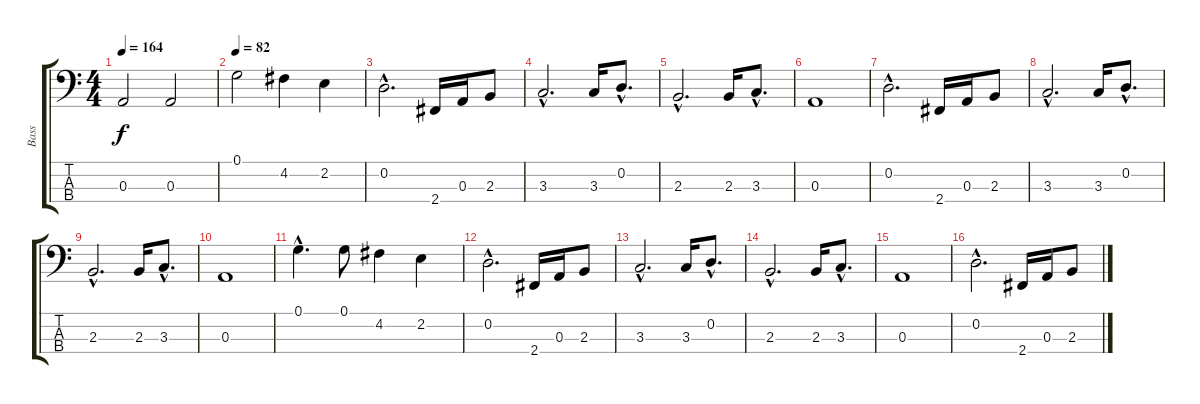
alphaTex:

\track ("Bass" "Bass") {instrument fretlessbass}
\staff {score tabs}
\tuning (G2 D2 A1 E1) {hide}
\ts (4 4)
\tempo 164
\clef f4
\ks c
0.3.2{dy f} 0.3.2 |
\tempo 82
0.1.2 4.2.4 2.2.4 |
0.2{hac}.2{d} 2.4.16 0.3.16 2.3.8 |
3.3{hac}.2{d} 3.3.16 0.2{hac}.8{d} |
2.3{hac}.2{d} 2.3.16 3.3{hac}.8{d} |
0.3.1 |
0.2{hac}.2{d} 2.4.16 0.3.16 2.3.8 |
3.3{hac}.2{d} 3.3.16 0.2{hac}.8{d} |
2.3{hac}.2{d} 2.3.16 3.3{hac}.8{d} |
0.3.1 |
0.1{hac}.4{d} 0.1.8 4.2.4 2.2.4 |
0.2{hac}.2{d} 2.4.16 0.3.16 2.3.8 |
3.3{hac}.2{d} 3.3.16 0.2{hac}.8{d} |
2.3{hac}.2{d} 2.3.16 3.3{hac}.8{d} |
0.3.1 |
0.2{hac}.2{d} 2.4.16 0.3.16 2.3.8
